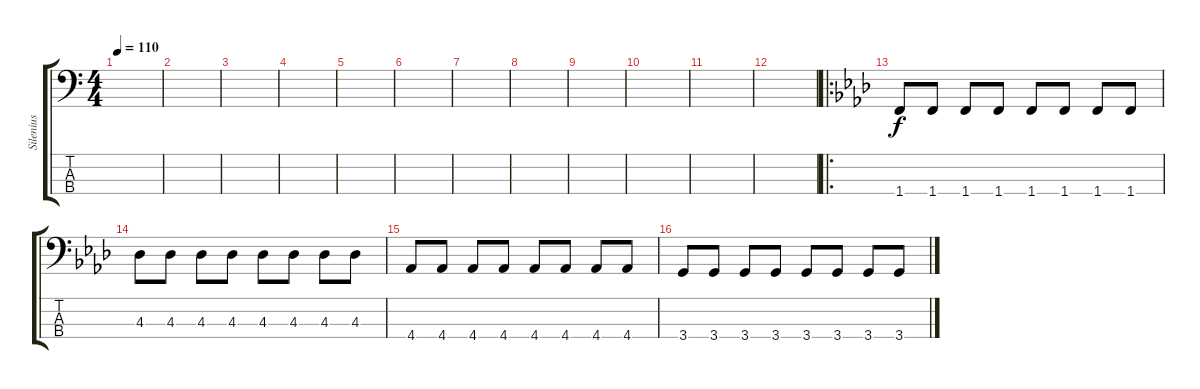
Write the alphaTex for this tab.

\track ("Silenius" "Silenius") {instrument electricbassfinger}
\staff {score tabs}
\tuning (G2 D2 A1 E1) {hide}
\ts (4 4)
\tempo 110
\clef f4
\ks c
|
|
|
|
|
|
|
|
|
|
|
|
\ro
\ks fminor
1.4.8 1.4.8 1.4.8 1.4.8 1.4.8 1.4.8 1.4.8 1.4.8 |
4.3.8 4.3.8 4.3.8 4.3.8 4.3.8 4.3.8 4.3.8 4.3.8 |
4.4.8 4.4.8 4.4.8 4.4.8 4.4.8 4.4.8 4.4.8 4.4.8 |
3.4.8 3.4.8 3.4.8 3.4.8 3.4.8 3.4.8 3.4.8 3.4.8
